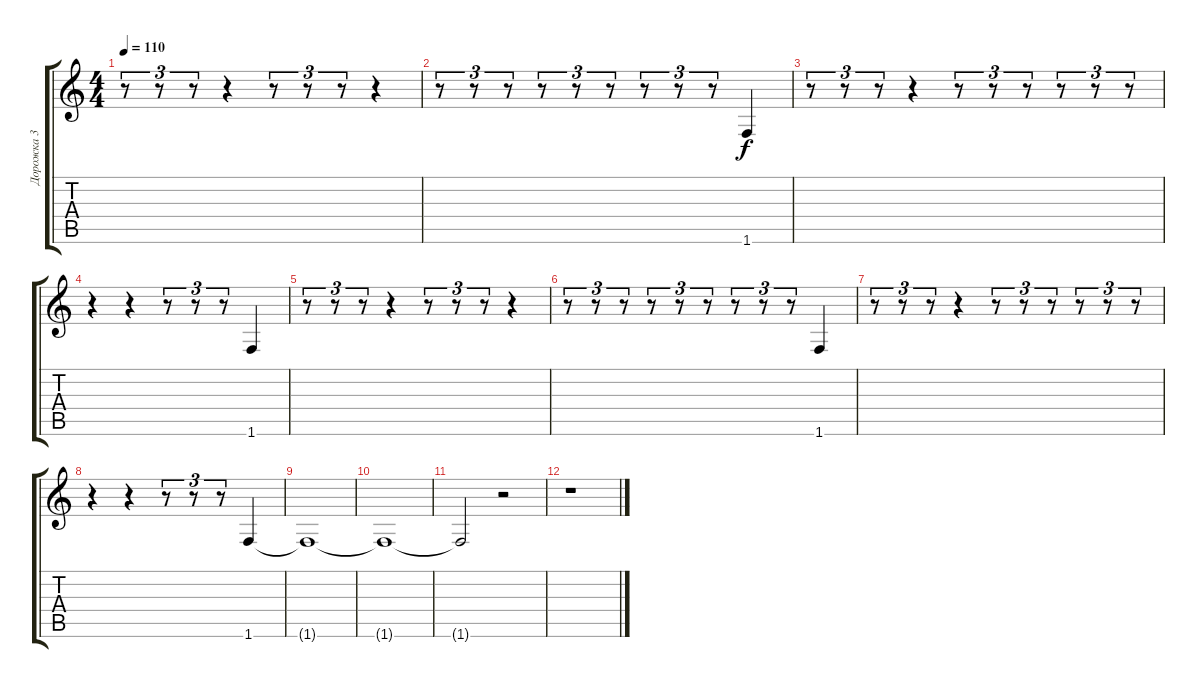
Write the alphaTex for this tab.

\track ("Дорожка 3" "Дорожка 3") {instrument electricbassfinger}
\staff {score tabs}
\tuning (E4 B3 G3 D3 A2 E2) {hide}
\ts (4 4)
\tempo 110
\clef g2
\ks c
r.8{tu (3 2) dy f} r.8{tu (3 2)} r.8{tu (3 2)} r.4 r.8{tu (3 2)} r.8{tu (3 2)} r.8{tu (3 2)} r.4 |
r.8{tu (3 2)} r.8{tu (3 2)} r.8{tu (3 2)} r.8{tu (3 2)} r.8{tu (3 2)} r.8{tu (3 2)} r.8{tu (3 2)} r.8{tu (3 2)} r.8{tu (3 2)} 1.6.4 |
r.8{tu (3 2)} r.8{tu (3 2)} r.8{tu (3 2)} r.4 r.8{tu (3 2)} r.8{tu (3 2)} r.8{tu (3 2)} r.8{tu (3 2)} r.8{tu (3 2)} r.8{tu (3 2)} |
r.4 r.4 r.8{tu (3 2)} r.8{tu (3 2)} r.8{tu (3 2)} 1.6.4 |
r.8{tu (3 2)} r.8{tu (3 2)} r.8{tu (3 2)} r.4 r.8{tu (3 2)} r.8{tu (3 2)} r.8{tu (3 2)} r.4 |
r.8{tu (3 2)} r.8{tu (3 2)} r.8{tu (3 2)} r.8{tu (3 2)} r.8{tu (3 2)} r.8{tu (3 2)} r.8{tu (3 2)} r.8{tu (3 2)} r.8{tu (3 2)} 1.6.4 |
r.8{tu (3 2)} r.8{tu (3 2)} r.8{tu (3 2)} r.4 r.8{tu (3 2)} r.8{tu (3 2)} r.8{tu (3 2)} r.8{tu (3 2)} r.8{tu (3 2)} r.8{tu (3 2)} |
r.4 r.4 r.8{tu (3 2)} r.8{tu (3 2)} r.8{tu (3 2)} 1.6.4 |
1.6{t}.1 |
1.6{t}.1 |
1.6{t}.2 r.2 |
r.1
